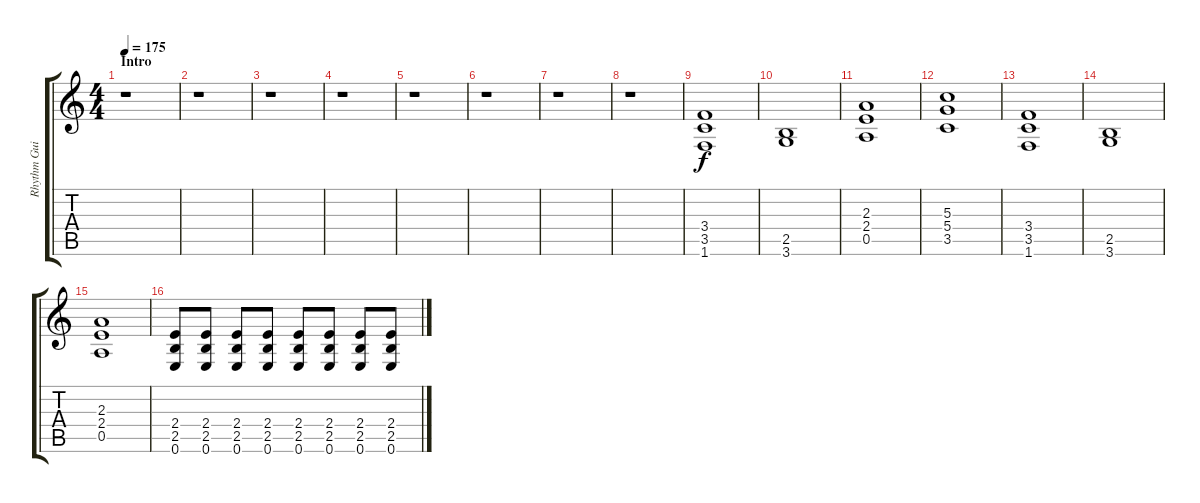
\track ("Rhythm Guitar" "Rhythm Gui") {instrument distortionguitar}
\staff {score tabs}
\tuning (E4 B3 G3 D3 A2 E2) {hide}
\ts (4 4)
\section ("" "Intro")
\tempo 175
\clef g2
\ks c
r.1{dy f instrument distortionguitar} |
r.1 |
r.1 |
r.1 |
r.1 |
r.1 |
r.1 |
r.1 |
(3.4 3.5 1.6).1 |
(2.5 3.6).1 |
(2.3 2.4 0.5).1 |
(5.3 5.4 3.5).1 |
(3.4 3.5 1.6).1 |
(2.5 3.6).1 |
(2.3 2.4 0.5).1 |
(2.4 2.5 0.6).8 (2.4 2.5 0.6).8 (2.4 2.5 0.6).8 (2.4 2.5 0.6).8 (2.4 2.5 0.6).8 (2.4 2.5 0.6).8 (2.4 2.5 0.6).8 (2.4 2.5 0.6).8
